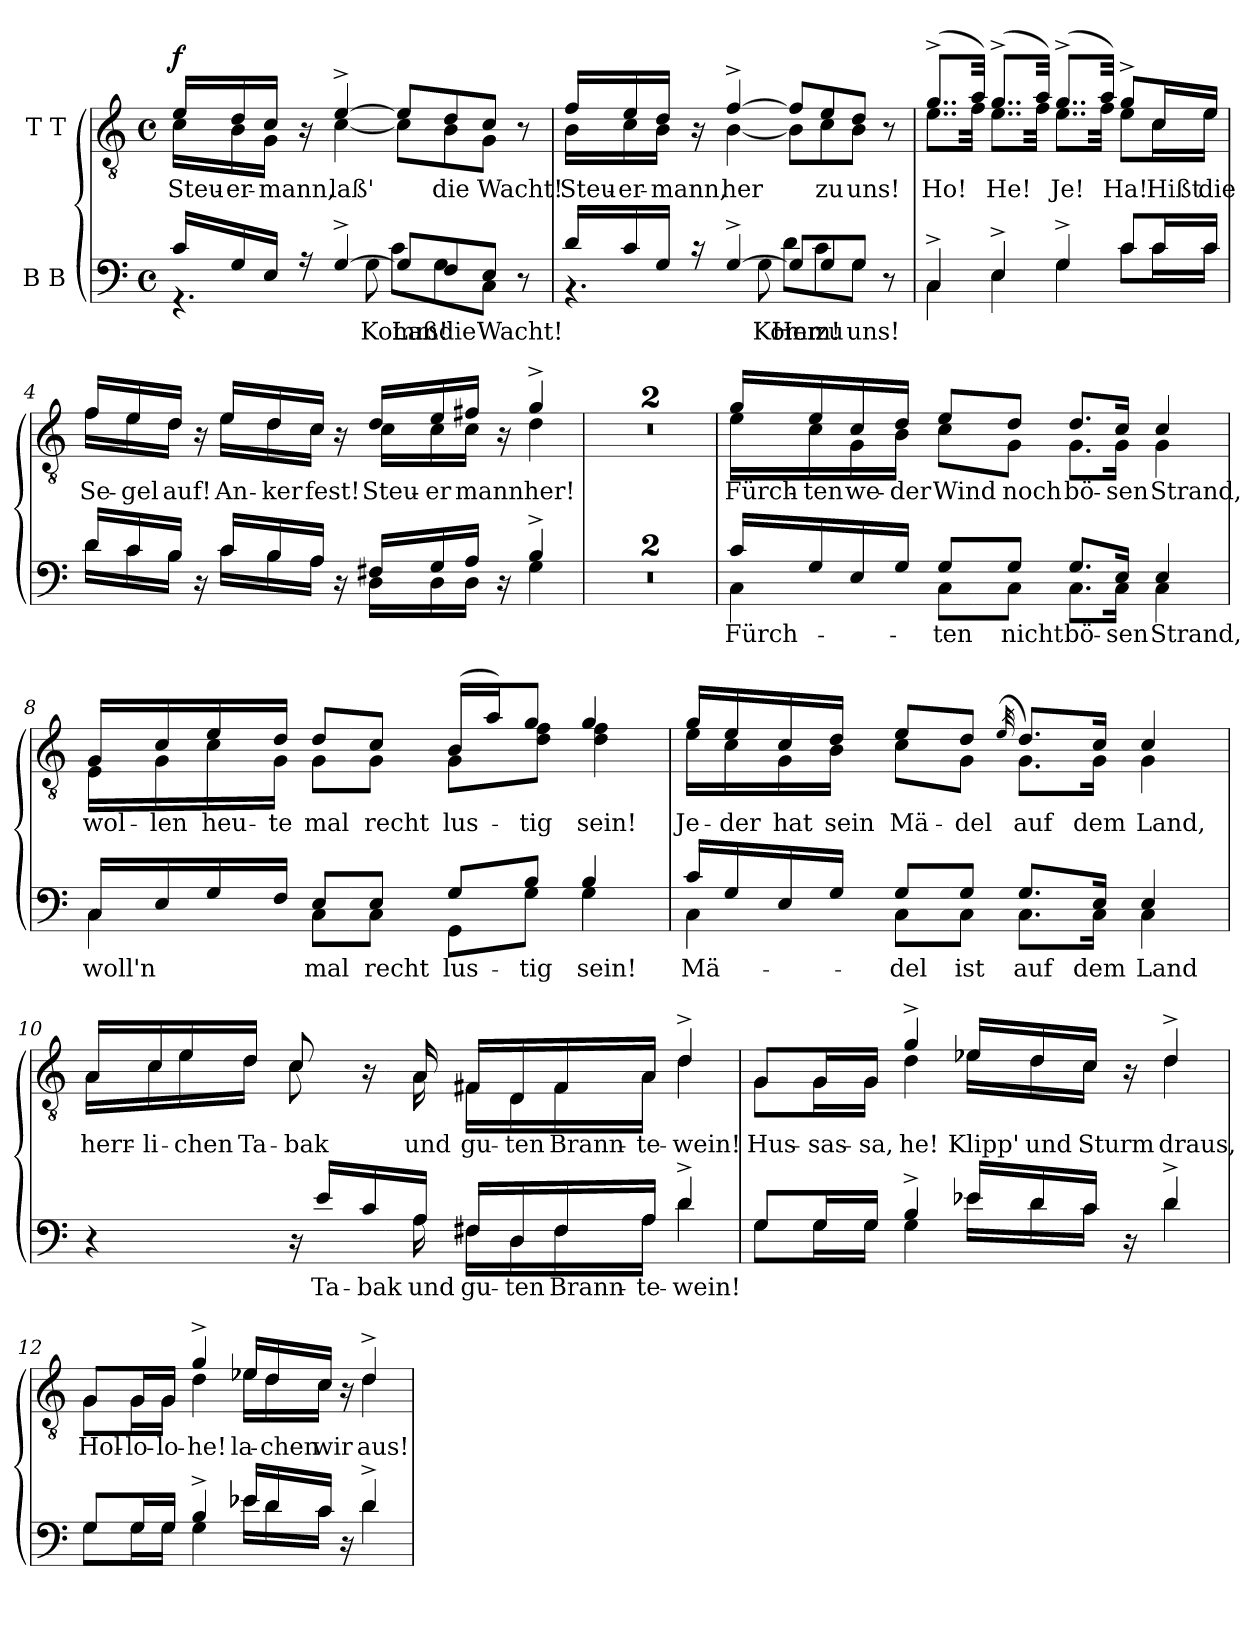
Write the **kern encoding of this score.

**kern	**text	**kern	**text	**dynam
*part2	*part2	*part1	*part1	*part1
*staff2	*staff2	*staff1	*staff1	*staff1
*I"B B	*	*I"T T	*	*
*clefF4	*	*clefGv2	*	*
*k[]	*	*k[]	*	*
*M4/4	*	*M4/4	*	*
*met(c)	*	*met(c)	*	*
=1	=1	=1	=1	=1
*^	*	*	*	*
!	!	!	!LO:TX:a:B:t=Andantino	!	!
!	!	!	!	!LO:LY:b	!LO:DY:a
*	*	*	*^	*	*
16c/LL	4.r	.	16e/LL	16c\LL	Steu-	f
!	!	!	!	!	!LO:LY:b	!
16G/	.	.	16d/	16B\	-er-	.
!	!	!	!	!	!LO:LY:b	!
16E/JJ	.	.	16c/JJ	16G\JJ	-mann,	.
16r	.	.	16r	16ryy	.	.
!	!	!	!	!	!LO:LY:b	!
[4G^/	.	.	[4e^/	[4c\	laß'	.
!	!	!LO:LY:a	!	!	!	!
.	8G\	Komm!	.	.	.	.
!	!	!LO:LY:a	!	!	!	!
8G/L]	8c\L	Laß	8e/L]	8c\L]	.	.
!	!	!LO:LY:a	!	!	!LO:LY:b	!
8F/	8G\	die	8d/	8B\	die	.
!	!	!LO:LY:a	!	!	!LO:LY:b	!
8E/J	8C\J	Wacht!	8c/J	8G\J	Wacht!	.
8r	8ryy	.	8r	8ryy	.	.
=2	=2	=2	=2	=2	=2	=2
!	!	!	!	!	!LO:LY:b	!
16d/LL	4.r	.	16f/LL	16B\LL	Steu-	.
!	!	!	!	!	!LO:LY:b	!
16c/	.	.	16e/	16c\	-er-	.
!	!	!	!	!	!LO:LY:b	!
16G/JJ	.	.	16d/JJ	16B\JJ	-mann,	.
16r	.	.	16r	16ryy	.	.
!	!	!	!	!	!LO:LY:b	!
[4G^/	.	.	[4f^/	[4B\	her	.
!	!	!LO:LY:a	!	!	!	!
.	8G\	Komm!	.	.	.	.
!	!	!LO:LY:a	!	!	!	!
8G/L]	8d\L	Her	8f/L]	8B\L]	.	.
!	!	!LO:LY:a	!	!	!LO:LY:b	!
8G/	8c\	zu	8e/	8c\	zu	.
!	!	!LO:LY:a	!	!	!LO:LY:b	!
8G/J	8G\J	uns!	8d/J	8B\J	uns!	.
8r	8ryy	.	8r	8ryy	.	.
=3	=3	=3	=3	=3	=3	=3
!	!	!	!	!	!LO:LY:b	!
4C^/	4C\	.	(>8..g^/L	8..e\L	Ho!	.
.	.	.	32a/Jkk)	32f\Jkk	.	.
!	!	!	!	!	!LO:LY:b	!
4E^/	4E\	.	(>8..g^/L	8..e\L	He!	.
.	.	.	32a/Jkk)	32f\Jkk	.	.
!	!	!	!	!	!LO:LY:b	!
4G^/	4G\	.	(>8..g^/L	8..e\L	Je!	.
.	.	.	32a/Jkk)	32f\Jkk	.	.
!	!	!	!	!	!LO:LY:b	!
8c/L	8c\L	.	8g^/L	8e\L	Ha!	.
!	!	!	!	!	!LO:LY:b	!
16c/L	16c\L	.	16c/L	16c\L	Hißt	.
!	!	!	!	!	!LO:LY:b	!
16c/JJ	16c\JJ	.	16e/JJ	16e\JJ	die	.
=4	=4	=4	=4	=4	=4	=4
!	!	!	!	!	!LO:LY:b	!
16d/LL	16d\LL	.	16f/LL	16f\LL	Se-	.
!	!	!	!	!	!LO:LY:b	!
16c/	16c\	.	16e/	16e\	-gel	.
!	!	!	!	!	!LO:LY:b	!
16B/JJ	16B\JJ	.	16d/JJ	16d\JJ	auf!	.
16r	16ryy	.	16r	16ryy	.	.
!	!	!	!	!	!LO:LY:b	!
16c/LL	16c\LL	.	16e/LL	16e\LL	An-	.
!	!	!	!	!	!LO:LY:b	!
16B/	16B\	.	16d/	16d\	-ker	.
!	!	!	!	!	!LO:LY:b	!
16A/JJ	16A\JJ	.	16c/JJ	16c\JJ	fest!	.
16r	16ryy	.	16r	16ryy	.	.
!	!	!	!	!	!LO:LY:b	!
16F#X/LL	16D\LL	.	16d/LL	16c\LL	Steu-	.
!	!	!	!	!	!LO:LY:b	!
16G/	16D\	.	16e/	16c\	-er	.
!	!	!	!	!	!LO:LY:b	!
16A/JJ	16D\JJ	.	16f#X/JJ	16c\JJ	mann	.
16r	16ryy	.	16r	16ryy	.	.
!	!	!	!	!	!LO:LY:b	!
4B^/	4G\	.	4g^/	4d\	her!	.
*v	*v	*	*	*	*	*
*	*	*v	*v	*	*
=5	=5	=5	=5	=5
1r	.	1r	.	.
=6	=6	=6	=6	=6
*^	*	*	*	*
1r	1ryy	.	1r	.	.
!!LO:LB:g=z
=7	=7	=7	=7	=7	=7
!	!	!LO:LY:a	!	!LO:LY:b	!
*	*	*	*^	*	*
16c/LL	4C\	Fürch-	16g/LL	16e\LL	Fürch-	.
!	!	!	!	!	!LO:LY:b	!
16G/	.	.	16e/	16c\	-ten	.
!	!	!	!	!	!LO:LY:b	!
16E/	.	.	16c/	16G\	we-	.
!	!	!	!	!	!LO:LY:b	!
16G/JJ	.	.	16d/JJ	16B\JJ	-der	.
!	!	!LO:LY:a	!	!	!LO:LY:b	!
8G/L	8C\L	-ten	8e/L	8c\L	Wind	.
!	!	!LO:LY:a	!	!	!LO:LY:b	!
8G/J	8C\J	nicht	8d/J	8G\J	noch	.
!	!	!LO:LY:a	!	!	!LO:LY:b	!
8.G/L	8.C\L	bö-	8.d/L	8.G\L	bö-	.
!	!	!LO:LY:a	!	!	!LO:LY:b	!
16E/Jk	16C\Jk	-sen	16c/Jk	16G\Jk	-sen	.
!	!	!LO:LY:a	!	!	!LO:LY:b	!
4E/	4C\	Strand,	4c/	4G\	Strand,	.
=8	=8	=8	=8	=8	=8	=8
!	!	!LO:LY:a	!	!	!LO:LY:b	!
16C/LL	4C\	woll'n	16G/LL	16E\LL	wol-	.
!	!	!	!	!	!LO:LY:b	!
16E/	.	.	16c/	16G\	-len	.
!	!	!	!	!	!LO:LY:b	!
16G/	.	.	16e/	16c\	heu-	.
!	!	!	!	!	!LO:LY:b	!
16F/JJ	.	.	16d/JJ	16G\JJ	-te	.
!	!	!LO:LY:a	!	!	!LO:LY:b	!
8E/L	8C\L	mal	8d/L	8G\L	mal	.
!	!	!LO:LY:a	!	!	!LO:LY:b	!
8E/J	8C\J	recht	8c/J	8G\J	recht	.
!	!	!LO:LY:a	!	!	!LO:LY:b	!
8G/L	8GG\L	lus-	(>16B/LL	8G\L	lus-	.
.	.	.	16a/J)	.	.	.
!	!	!LO:LY:a	!	!	!LO:LY:b	!
8B/J	8G\J	-tig	8g/J	8d\ 8f\J	tig	.
!	!	!LO:LY:a	!	!	!LO:LY:b	!
4B/	4G\	sein!	4g/	4d\ 4f\	sein!	.
=9	=9	=9	=9	=9	=9	=9
!	!	!LO:LY:a	!	!	!LO:LY:b	!
16c/LL	4C\	Mä-	16g/LL	16e\LL	Je-	.
!	!	!	!	!	!LO:LY:b	!
16G/	.	.	16e/	16c\	-der	.
!	!	!	!	!	!LO:LY:b	!
16E/	.	.	16c/	16G\	hat	.
!	!	!	!	!	!LO:LY:b	!
16G/JJ	.	.	16d/JJ	16B\JJ	sein	.
!	!	!LO:LY:a	!	!	!LO:LY:b	!
8G/L	8C\L	-del	8e/L	8c\L	Mä-	.
!	!	!LO:LY:a	!	!	!LO:LY:b	!
8G/J	8C\J	ist	8d/J	8G\J	-del	.
.	.	.	(<32qe/	.	.	.
!	!	!LO:LY:a	!	!	!LO:LY:b	!
8.G/L	8.C\L	auf	8.d/L)	8.G\L	auf	.
!	!	!LO:LY:a	!	!	!LO:LY:b	!
16E/Jk	16C\Jk	dem	16c/Jk	16G\Jk	dem	.
!	!	!LO:LY:a	!	!	!LO:LY:b	!
4E/	4C\	Land	4c/	4G\	Land,	.
=10	=10	=10	=10	=10	=10	=10
!	!	!	!	!	!LO:LY:b	!
4r	4.ryy	.	16A/LL	16A\LL	herr-	.
!	!	!	!	!	!LO:LY:b	!
.	.	.	16c/	16c\	-li-	.
!	!	!	!	!	!LO:LY:b	!
.	.	.	16e/	16e\	-chen	.
!	!	!	!	!	!LO:LY:b	!
.	.	.	16d/JJ	16d\JJ	Ta-	.
!	!	!	!	!	!LO:LY:b	!
16r	.	.	8c/	8c\	-bak	.
!	!	!LO:LY:a	!	!	!	!
16e/LL	.	Ta-	.	.	.	.
!	!	!LO:LY:a	!	!	!	!
16c/	16ryy	-bak	16r	16ryy	.	.
!	!	!LO:LY:a	!	!	!LO:LY:b	!
16A/JJ	16A\	und	16A/	16A\	und	.
!	!	!LO:LY:a	!	!	!LO:LY:b	!
16F#X/LL	16F#\LL	gu-	16F#X/LL	16F#\LL	gu-	.
!	!	!LO:LY:a	!	!	!LO:LY:b	!
16D/	16D\	-ten	16D/	16D\	-ten	.
!	!	!LO:LY:a	!	!	!LO:LY:b	!
16F#/	16F#\	Brann-	16F#/	16F#\	Brann-	.
!	!	!LO:LY:a	!	!	!LO:LY:b	!
16A/JJ	16A\JJ	-te-	16A/JJ	16A\JJ	-te-	.
!	!	!LO:LY:a	!	!	!LO:LY:b	!
4d^/	4d\	-wein!	4d^/	4d\	-wein!	.
!!LO:LB:g=z	!!
=11	=11	=11	=11	=11	=11	=11
!	!	!	!	!	!LO:LY:b	!
8G/L	8G\L	.	8G/L	8G\L	Hus-	.
!	!	!	!	!	!LO:LY:b	!
16G/L	16G\L	.	16G/L	16G\L	-sas-	.
!	!	!	!	!	!LO:LY:b	!
16G/JJ	16G\JJ	.	16G/JJ	16G\JJ	-sa,	.
!	!	!	!	!	!LO:LY:b	!
4B^/	4G\	.	4g^/	4d\	he!	.
!	!	!	!	!	!LO:LY:b	!
16e-X/LL	16e-\LL	.	16e-X/LL	16e-\LL	Klipp'	.
!	!	!	!	!	!LO:LY:b	!
16d/	16d\	.	16d/	16d\	und	.
!	!	!	!	!	!LO:LY:b	!
16c/JJ	16c\JJ	.	16c/JJ	16c\JJ	Sturm	.
16r	16ryy	.	16r	16ryy	.	.
!	!	!	!	!	!LO:LY:b	!
4d^/	4d\	.	4d^/	4d\	draus,	.
=12	=12	=12	=12	=12	=12	=12
!	!	!	!	!	!LO:LY:b	!
8G/L	8G\L	.	8G/L	8G\L	Hol-	.
!	!	!	!	!	!LO:LY:b	!
16G/L	16G\L	.	16G/L	16G\L	-lo-	.
!	!	!	!	!	!LO:LY:b	!
16G/JJ	16G\JJ	.	16G/JJ	16G\JJ	-lo-	.
!	!	!	!	!	!LO:LY:b	!
4B^/	4G\	.	4g^/	4d\	-he!	.
!	!	!	!	!	!LO:LY:b	!
16e-X/LL	16e-\LL	.	16e-X/LL	16e-\LL	la-	.
!	!	!	!	!	!LO:LY:b	!
16d/	16d\	.	16d/	16d\	-chen	.
!	!	!	!	!	!LO:LY:b	!
16c/JJ	16c\JJ	.	16c/JJ	16c\JJ	wir	.
16r	16ryy	.	16r	16ryy	.	.
!	!	!	!	!	!LO:LY:b	!
4d^/	4d\	.	4d^/	4d\	aus!	.
*v	*v	*	*	*	*	*
*	*	*v	*v	*	*
=	=	=	=	=
*-	*-	*-	*-	*-
